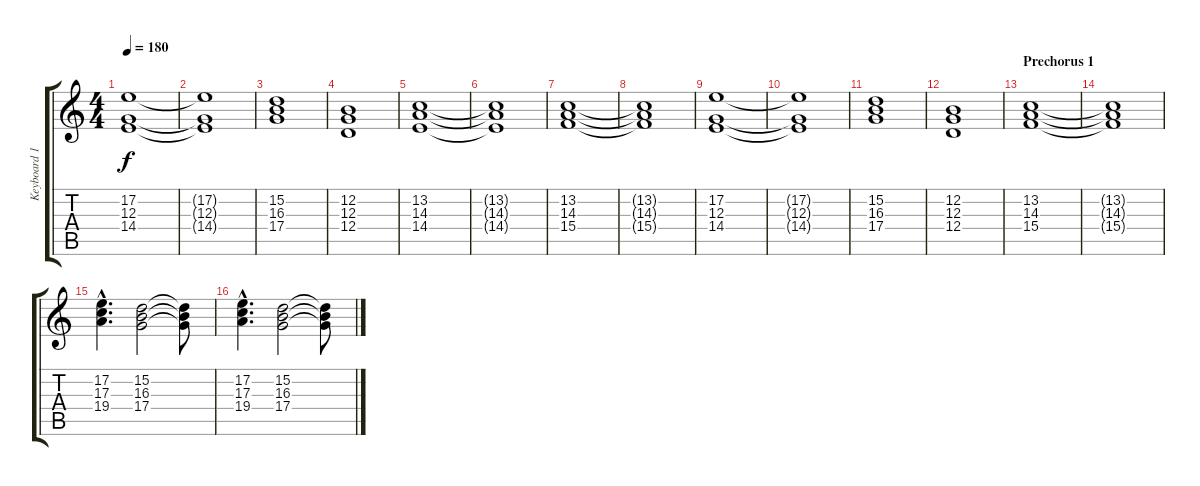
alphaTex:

\track ("Keyboard 1" "Keyboard 1") {instrument stringensemble1}
\staff {score tabs}
\tuning (E4 B3 G3 D3 A2 E2) {hide}
\ts (4 4)
\tempo 180
\clef g2
\ks c
(17.2 12.3 14.4).1{dy f} |
(17.2{t} 12.3{t} 14.4{t}).1 |
(15.2 16.3 17.4).1 |
(12.2 12.3 12.4).1 |
(13.2 14.3 14.4).1 |
(13.2{t} 14.3{t} 14.4{t}).1 |
(13.2 14.3 15.4).1 |
(13.2{t} 14.3{t} 15.4{t}).1 |
(17.2 12.3 14.4).1 |
(17.2{t} 12.3{t} 14.4{t}).1 |
(15.2 16.3 17.4).1 |
(12.2 12.3 12.4).1 |
\section ("" "Prechorus 1")
(13.2 14.3 15.4).1 |
(13.2{t} 14.3{t} 15.4{t}).1 |
(17.2{hac} 17.3{hac} 19.4{hac}).4{d} (15.2 16.3 17.4).2 (15.2{t} 16.3{t} 17.4{t}).8 |
(17.2{hac} 17.3{hac} 19.4{hac}).4{d} (15.2 16.3 17.4).2 (15.2{t} 16.3{t} 17.4{t}).8
